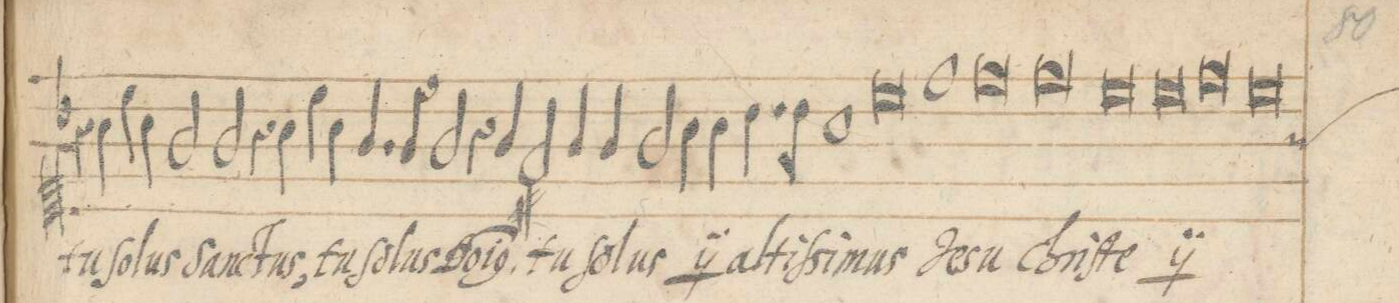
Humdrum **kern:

**kern	**text
*I"DISCANTVS	*
*clefC1	*
*k[b-]	*
*met(C|)	*
*M2/1	*
4r	.
4a\	tu
4cc\	ſo-
4a\	-lus
=72-	=72-
2g/	Sanc-
2g/	-tus,
4r	.
4a\	tu
4cc\	ſo-
4a\	-lus
=73-	=73-
4.g/	Do-
8g/	-(m)i-
2g/	-(nus),
4r	.
4g/	tu
2f#X/	ſo-
=74-	=74-
4g/	-lus
*	*ij
4g/	tu
2g/	ſo-
4a\	-lus
*	*Xij
4a\	al-
4.b-\	-tiſ-
8b-\	-si-
=75-	=75-
1a	-mus
0cc	Je-
=76-	=76-
1dd	-su
=77-	=77-
0dd	Chri-
=78-	=78-
0dd	-ſte
=79-	=79-
*	*ij
0cc	Je-
=80-	=80-
0cc	-su
=81-	=81-
0dd	Chri-
=82-	=82-
0cc	-ſte
*custos:g	*Xij
=83-	=83-
*-	*-
